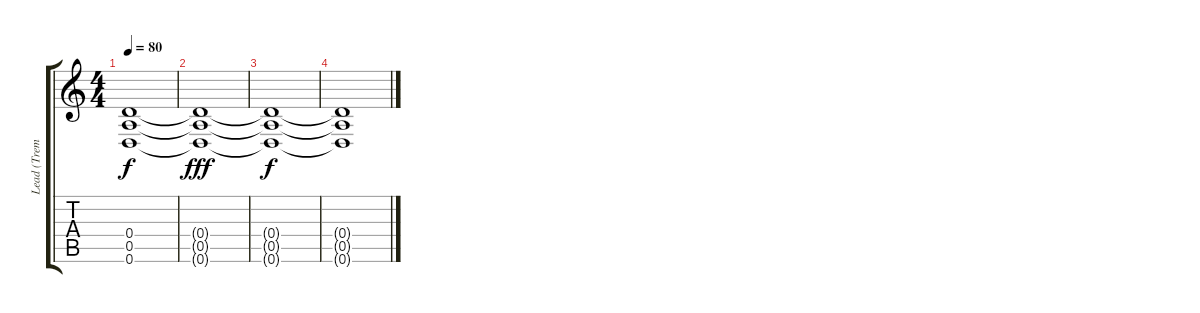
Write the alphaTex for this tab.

\track ("Lead (Tremonti)" "Lead (Trem") {instrument electricguitarclean}
\staff {score tabs}
\tuning (E4 B3 G3 D3 A2 D2) {hide}
\ts (4 4)
\tempo 80
\clef g2
\ks c
(0.4{t} 0.5{t} 0.6{t}).1{dy f} |
(0.4{t} 0.5{t} 0.6{t}).1{dy fff volume 0} |
(0.4{t} 0.5{t} 0.6{t}).1{dy f} |
(0.4{t} 0.5{t} 0.6{t}).1
